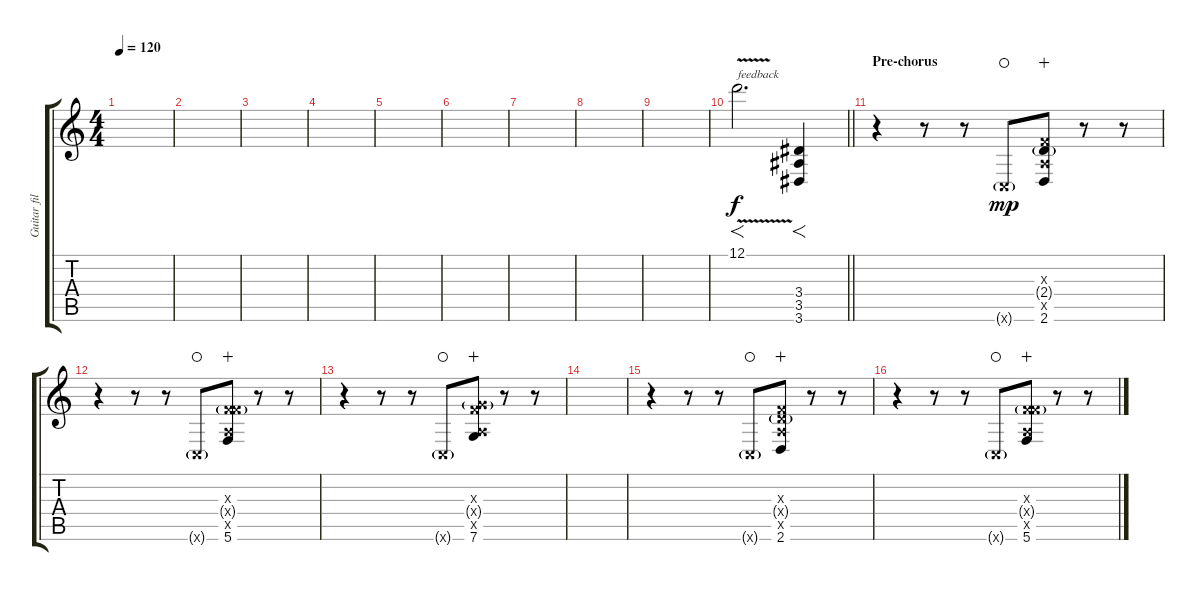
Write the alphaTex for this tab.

\track ("Guitar fills" "Guitar fil") {instrument distortionguitar}
\staff {score tabs}
\tuning (D4 A3 F3 C3 G2 C2) {hide}
\ts (4 4)
\tempo 120
\clef g2
\ks c
|
|
|
|
|
|
|
|
|
\barLineRight lightlight
12.1{v}.2{f d txt "feedback" dy f} (3.4 3.5 3.6).4{f} |
\section ("" "Pre-chorus")
r.4{balance 13 instrument distortionguitar} r.8 r.8 0.6{g x}.8{dy mp waho} (0.3{x} 2.4{g} 2.5{x} 2.6).8{wahc} r.8 r.8 |
r.4{instrument distortionguitar} r.8 r.8 0.6{g x}.8{waho} (0.3{x} 5.4{g x} 2.5{x} 5.6).8{wahc} r.8 r.8 |
r.4{instrument distortionguitar} r.8 r.8 0.6{g x}.8{waho} (0.3{x} 7.4{g x} 2.5{x} 7.6).8{wahc} r.8 r.8 |
|
r.4{instrument distortionguitar} r.8 r.8 0.6{g x}.8{waho} (0.3{x} 2.4{g x} 2.5{x} 2.6).8{wahc} r.8 r.8 |
r.4{instrument distortionguitar} r.8 r.8 0.6{g x}.8{waho} (0.3{x} 5.4{g x} 2.5{x} 5.6).8{wahc} r.8 r.8
